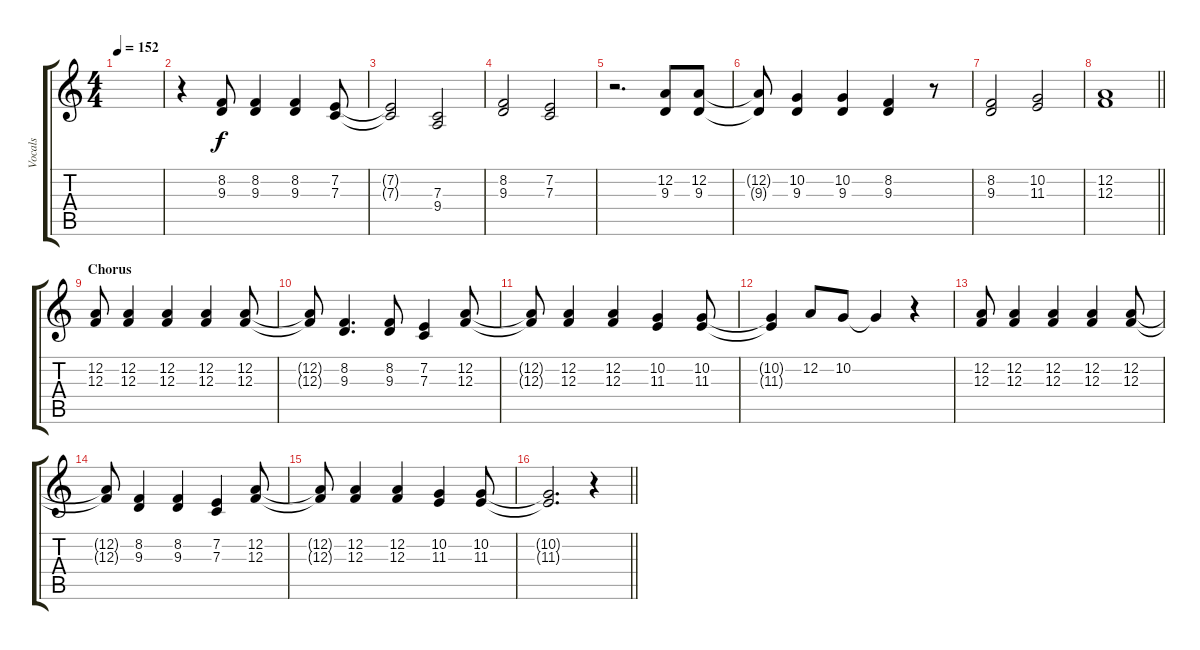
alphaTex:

\track ("Vocals" "Vocals") {instrument lead2sawtooth}
\staff {score tabs}
\tuning (D4 A3 F3 C3 G2 D2) {hide}
\ts (4 4)
\tempo 152
\clef g2
\ks c
|
r.4 (8.2 9.3).8 (8.2 9.3).4 (8.2 9.3).4 (7.2 7.3).8 |
(7.2{t} 7.3{t}).2 (7.3 9.4).2 |
(8.2 9.3).2 (7.2 7.3).2 |
r.2{d} (12.2 9.3).8 (12.2 9.3).8 |
(12.2{t} 9.3{t}).8 (10.2 9.3).4 (10.2 9.3).4 (8.2 9.3).4 r.8 |
(8.2 9.3).2 (10.2 11.3).2 |
\barLineRight lightlight
(12.2 12.3).1 |
\section ("" "Chorus")
(12.2 12.3).8 (12.2 12.3).4 (12.2 12.3).4 (12.2 12.3).4 (12.2 12.3).8 |
(12.2{t} 12.3{t}).8 (8.2 9.3).4{d} (8.2 9.3).8 (7.2 7.3).4 (12.2 12.3).8 |
(12.2{t} 12.3{t}).8 (12.2 12.3).4 (12.2 12.3).4 (10.2 11.3).4 (10.2 11.3).8 |
(10.2{t} 11.3{t}).4 12.2.8 10.2.8 10.2{t}.4 r.4 |
(12.2 12.3).8 (12.2 12.3).4 (12.2 12.3).4 (12.2 12.3).4 (12.2 12.3).8 |
(12.2{t} 12.3{t}).8 (8.2 9.3).4 (8.2 9.3).4 (7.2 7.3).4 (12.2 12.3).8 |
(12.2{t} 12.3{t}).8 (12.2 12.3).4 (12.2 12.3).4 (10.2 11.3).4 (10.2 11.3).8 |
\barLineRight lightlight
(10.2{t} 11.3{t}).2{d} r.4
